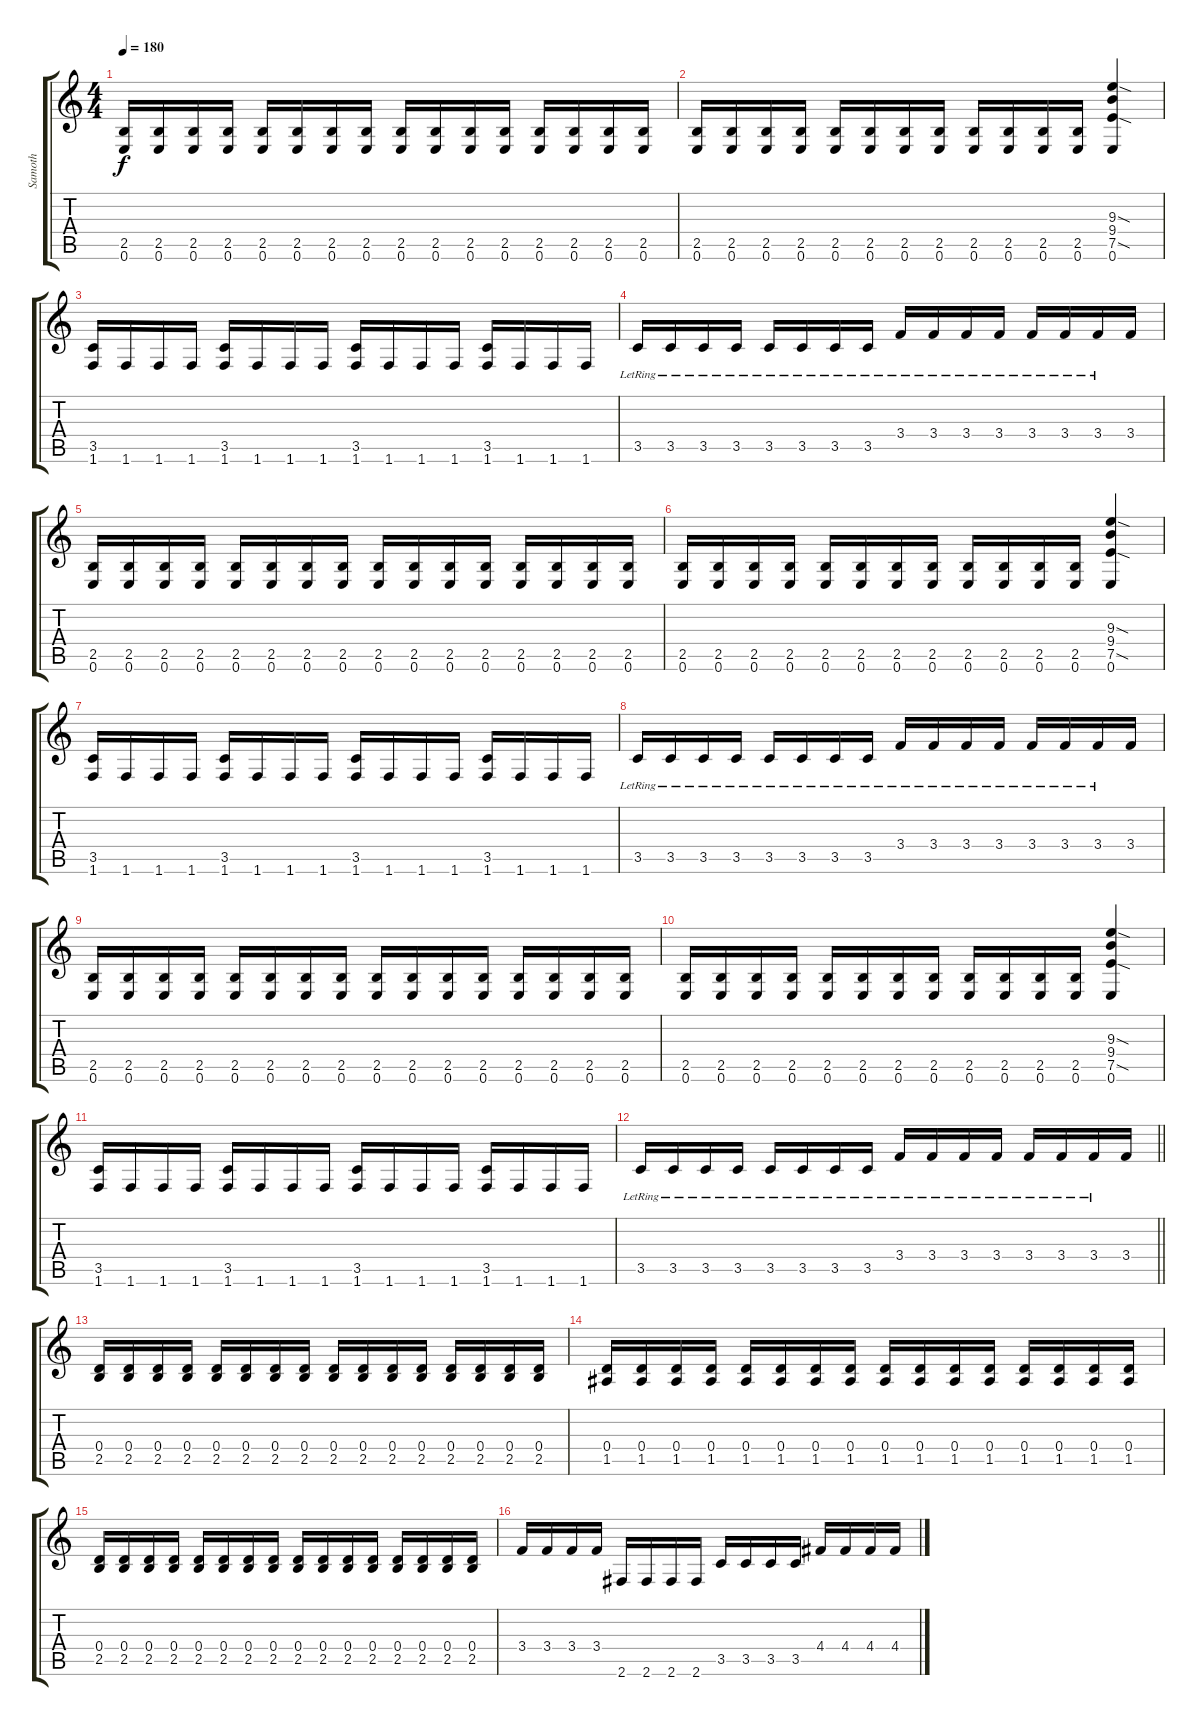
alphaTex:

\track ("Samoth" "Samoth") {instrument distortionguitar}
\staff {score tabs}
\tuning (E4 B3 G3 D3 A2 E2) {hide}
\ts (4 4)
\tempo 180
\clef g2
\ks c
(2.5 0.6).16{dy f} (2.5 0.6).16 (2.5 0.6).16 (2.5 0.6).16 (2.5 0.6).16 (2.5 0.6).16 (2.5 0.6).16 (2.5 0.6).16 (2.5 0.6).16 (2.5 0.6).16 (2.5 0.6).16 (2.5 0.6).16 (2.5 0.6).16 (2.5 0.6).16 (2.5 0.6).16 (2.5 0.6).16 |
(2.5 0.6).16 (2.5 0.6).16 (2.5 0.6).16 (2.5 0.6).16 (2.5 0.6).16 (2.5 0.6).16 (2.5 0.6).16 (2.5 0.6).16 (2.5 0.6).16 (2.5 0.6).16 (2.5 0.6).16 (2.5 0.6).16 (9.3{sod} 9.4 7.5{sod} 0.6).4 |
(3.5 1.6).16 1.6.16 1.6.16 1.6.16 (3.5 1.6).16 1.6.16 1.6.16 1.6.16 (3.5 1.6).16 1.6.16 1.6.16 1.6.16 (3.5 1.6).16 1.6.16 1.6.16 1.6.16 |
3.5{lr}.16 3.5{lr}.16 3.5{lr}.16 3.5{lr}.16 3.5{lr}.16 3.5{lr}.16 3.5{lr}.16 3.5{lr}.16 3.4{lr}.16 3.4{lr}.16 3.4{lr}.16 3.4{lr}.16 3.4{lr}.16 3.4{lr}.16 3.4{lr}.16 3.4.16 |
(2.5 0.6).16 (2.5 0.6).16 (2.5 0.6).16 (2.5 0.6).16 (2.5 0.6).16 (2.5 0.6).16 (2.5 0.6).16 (2.5 0.6).16 (2.5 0.6).16 (2.5 0.6).16 (2.5 0.6).16 (2.5 0.6).16 (2.5 0.6).16 (2.5 0.6).16 (2.5 0.6).16 (2.5 0.6).16 |
(2.5 0.6).16 (2.5 0.6).16 (2.5 0.6).16 (2.5 0.6).16 (2.5 0.6).16 (2.5 0.6).16 (2.5 0.6).16 (2.5 0.6).16 (2.5 0.6).16 (2.5 0.6).16 (2.5 0.6).16 (2.5 0.6).16 (9.3{sod} 9.4 7.5{sod} 0.6).4 |
(3.5 1.6).16 1.6.16 1.6.16 1.6.16 (3.5 1.6).16 1.6.16 1.6.16 1.6.16 (3.5 1.6).16 1.6.16 1.6.16 1.6.16 (3.5 1.6).16 1.6.16 1.6.16 1.6.16 |
3.5{lr}.16 3.5{lr}.16 3.5{lr}.16 3.5{lr}.16 3.5{lr}.16 3.5{lr}.16 3.5{lr}.16 3.5{lr}.16 3.4{lr}.16 3.4{lr}.16 3.4{lr}.16 3.4{lr}.16 3.4{lr}.16 3.4{lr}.16 3.4{lr}.16 3.4.16 |
(2.5 0.6).16 (2.5 0.6).16 (2.5 0.6).16 (2.5 0.6).16 (2.5 0.6).16 (2.5 0.6).16 (2.5 0.6).16 (2.5 0.6).16 (2.5 0.6).16 (2.5 0.6).16 (2.5 0.6).16 (2.5 0.6).16 (2.5 0.6).16 (2.5 0.6).16 (2.5 0.6).16 (2.5 0.6).16 |
(2.5 0.6).16 (2.5 0.6).16 (2.5 0.6).16 (2.5 0.6).16 (2.5 0.6).16 (2.5 0.6).16 (2.5 0.6).16 (2.5 0.6).16 (2.5 0.6).16 (2.5 0.6).16 (2.5 0.6).16 (2.5 0.6).16 (9.3{sod} 9.4 7.5{sod} 0.6).4 |
(3.5 1.6).16 1.6.16 1.6.16 1.6.16 (3.5 1.6).16 1.6.16 1.6.16 1.6.16 (3.5 1.6).16 1.6.16 1.6.16 1.6.16 (3.5 1.6).16 1.6.16 1.6.16 1.6.16 |
\barLineRight lightlight
3.5{lr}.16 3.5{lr}.16 3.5{lr}.16 3.5{lr}.16 3.5{lr}.16 3.5{lr}.16 3.5{lr}.16 3.5{lr}.16 3.4{lr}.16 3.4{lr}.16 3.4{lr}.16 3.4{lr}.16 3.4{lr}.16 3.4{lr}.16 3.4{lr}.16 3.4.16 |
(0.4 2.5).16 (0.4 2.5).16 (0.4 2.5).16 (0.4 2.5).16 (0.4 2.5).16 (0.4 2.5).16 (0.4 2.5).16 (0.4 2.5).16 (0.4 2.5).16 (0.4 2.5).16 (0.4 2.5).16 (0.4 2.5).16 (0.4 2.5).16 (0.4 2.5).16 (0.4 2.5).16 (0.4 2.5).16 |
(0.4 1.5).16 (0.4 1.5).16 (0.4 1.5).16 (0.4 1.5).16 (0.4 1.5).16 (0.4 1.5).16 (0.4 1.5).16 (0.4 1.5).16 (0.4 1.5).16 (0.4 1.5).16 (0.4 1.5).16 (0.4 1.5).16 (0.4 1.5).16 (0.4 1.5).16 (0.4 1.5).16 (0.4 1.5).16 |
(0.4 2.5).16 (0.4 2.5).16 (0.4 2.5).16 (0.4 2.5).16 (0.4 2.5).16 (0.4 2.5).16 (0.4 2.5).16 (0.4 2.5).16 (0.4 2.5).16 (0.4 2.5).16 (0.4 2.5).16 (0.4 2.5).16 (0.4 2.5).16 (0.4 2.5).16 (0.4 2.5).16 (0.4 2.5).16 |
3.4.16 3.4.16 3.4.16 3.4.16 2.6.16 2.6.16 2.6.16 2.6.16 3.5.16 3.5.16 3.5.16 3.5.16 4.4.16 4.4.16 4.4.16 4.4.16
